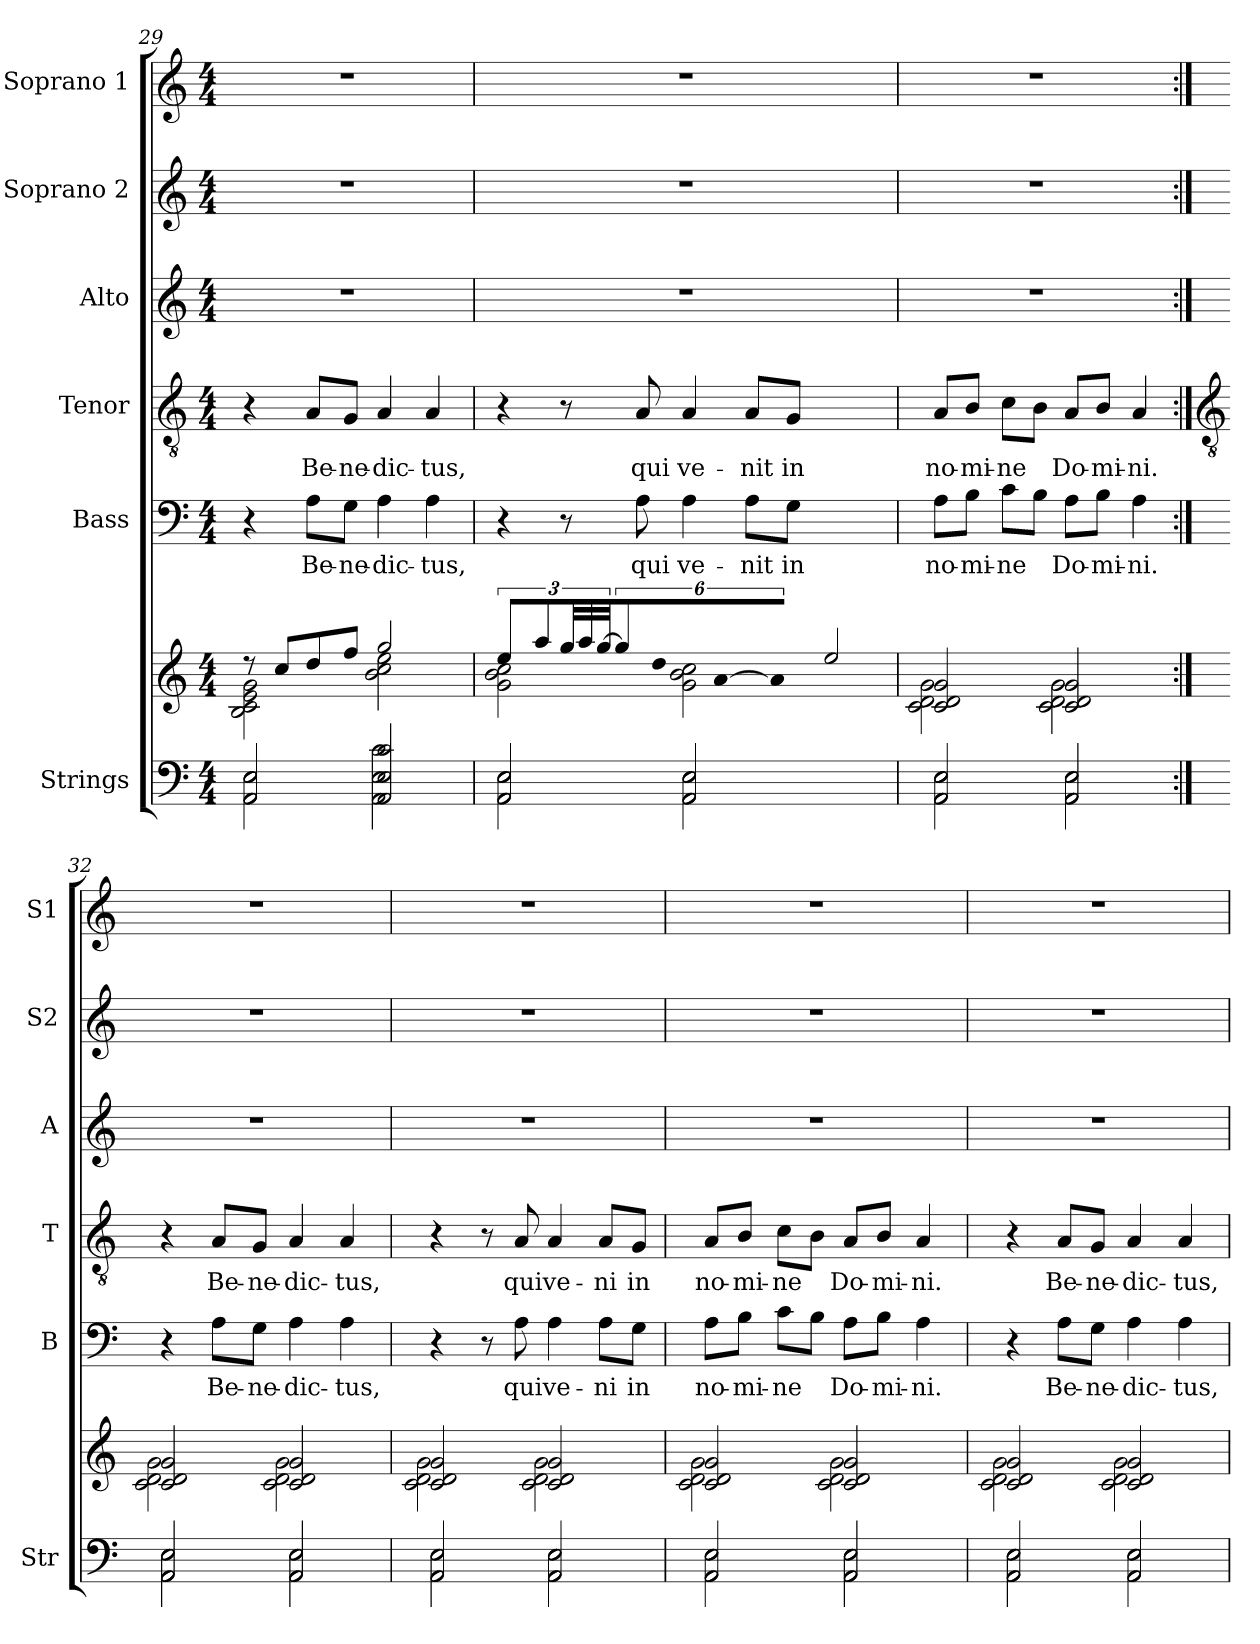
**kern	**kern	**kern	**text	**kern	**text	**kern	**kern	**kern
*part6	*part6	*part5	*part5	*part4	*part4	*part3	*part2	*part1
*staff7	*staff6	*staff5	*staff5	*staff4	*staff4	*staff3	*staff2	*staff1
*I"Strings	*	*I"Bass	*	*I"Tenor	*	*I"Alto	*I"Soprano 2	*I"Soprano 1
*I'Str	*	*I'B	*	*I'T	*	*I'A	*I'S2	*I'S1
*clefF4	*clefG2	*clefF4	*	*clefGv2	*	*clefG2	*clefG2	*clefG2
*k[]	*k[]	*k[]	*	*k[]	*	*k[]	*k[]	*k[]
*C:	*C:	*C:	*	*C:	*	*C:	*C:	*C:
*M4/4	*M4/4	*M4/4	*	*M4/4	*	*M4/4	*M4/4	*M4/4
=29	=29	=29	=29	=29	=29	=29	=29	=29
*^	*^	*	*	*	*	*	*	*
2AA/ 2E/	2AA\ 2E\	8r	2B\ 2c\ 2e\ 2g\	4r	.	4r	.	1r	1r	1r
.	.	8cc/L	.	.	.	.	.	.	.	.
!	!	!	!	!	!LO:LY:b	!	!LO:LY:b	!	!	!
.	.	8dd/	.	8AL	Be-	8AL	Be-	.	.	.
!	!	!	!	!	!LO:LY:b	!	!LO:LY:b	!	!	!
.	.	8ff/J	.	8GJ	-ne-	8GJ	-ne-	.	.	.
!	!	!	!	!	!LO:LY:b	!	!LO:LY:b	!	!	!
2AA/ 2E/ 2c/	2AA\ 2E\ 2c\	2gg/	2b\ 2cc\ 2ee\	4A	-dic-	4A	-dic-	.	.	.
!	!	!	!	!	!LO:LY:b	!	!LO:LY:b	!	!	!
.	.	.	.	4A	-tus,	4A	-tus,	.	.	.
=30	=30	=30	=30	=30	=30	=30	=30	=30	=30	=30
2AA/ 2E/	2AA\ 2E\	6ee/	2g\ 2b\ 2cc\	4r	.	4r	.	1r	1r	1r
.	.	12aa/	.	.	.	.	.	.	.	.
.	.	48gg/LLL	.	8r	.	8r	.	.	.	.
.	.	48aa/	.	.	.	.	.	.	.	.
.	.	[48gg/JJ	.	.	.	.	.	.	.	.
.	.	48%5gg/]	.	.	.	.	.	.	.	.
!	!	!	!	!	!LO:LY:b	!	!LO:LY:b	!	!	!
.	.	.	.	8A	qui	8A	qui	.	.	.
.	.	24dd/L	.	.	.	.	.	.	.	.
.	.	[48a/JJ	.	.	.	.	.	.	.	.
.	.	48a/JJ]	.	.	.	.	.	.	.	.
!	!	!	!	!	!LO:LY:b	!	!LO:LY:b	!	!	!
2AA/ 2E/	2AA\ 2E\	2ee/	2g\ 2b\ 2cc\	4A	ve-	4A	ve-	.	.	.
!	!	!	!	!	!LO:LY:b	!	!LO:LY:b	!	!	!
.	.	.	.	8AL	-nit	8AL	-nit	.	.	.
!	!	!	!	!	!LO:LY:b	!	!LO:LY:b	!	!	!
.	.	.	.	8GJ	in	8GJ	in	.	.	.
=31	=31	=31	=31	=31	=31	=31	=31	=31	=31	=31
!	!	!	!	!	!LO:LY:b	!	!LO:LY:b	!	!	!
2AA/ 2E/	2AA\ 2E\	2c/ 2d/ 2g/	2c\ 2d\ 2g\	8AL	no-	8AL	no-	1r	1r	1r
!	!	!	!	!	!LO:LY:b	!	!LO:LY:b	!	!	!
.	.	.	.	8BJ	-mi-	8BJ	-mi-	.	.	.
!	!	!	!	!	!LO:LY:b	!	!LO:LY:b	!	!	!
.	.	.	.	8cL	-ne	8cL	-ne	.	.	.
.	.	.	.	8BJ	.	8BJ	.	.	.	.
!	!	!	!	!	!LO:LY:b	!	!LO:LY:b	!	!	!
2AA/ 2E/	2AA\ 2E\	2c/ 2d/ 2g/	2c\ 2d\ 2g\	8AL	Do-	8AL	Do-	.	.	.
!	!	!	!	!	!LO:LY:b	!	!LO:LY:b	!	!	!
.	.	.	.	8BJ	-mi-	8BJ	-mi-	.	.	.
!	!	!	!	!	!LO:LY:b	!	!LO:LY:b	!	!	!
.	.	.	.	4A	-ni.	4A	-ni.	.	.	.
!!LO:LB:g=z
=32:|!	=32:|!	=32:|!	=32:|!	=32:|!	=32:|!	=32:|!	=32:|!	=32:|!	=32:|!	=32:|!
*	*	*	*	*	*	*clefGv2	*	*	*	*
2AA/ 2E/	2AA\ 2E\	2c/ 2d/ 2g/	2c\ 2d\ 2g\	4r	.	4r	.	1r	1r	1r
!	!	!	!	!	!LO:LY:b	!	!LO:LY:b	!	!	!
.	.	.	.	8AL	Be-	8AL	Be-	.	.	.
!	!	!	!	!	!LO:LY:b	!	!LO:LY:b	!	!	!
.	.	.	.	8GJ	-ne-	8GJ	-ne-	.	.	.
!	!	!	!	!	!LO:LY:b	!	!LO:LY:b	!	!	!
2AA/ 2E/	2AA\ 2E\	2c/ 2d/ 2g/	2c\ 2d\ 2g\	4A	-dic-	4A	-dic-	.	.	.
!	!	!	!	!	!LO:LY:b	!	!LO:LY:b	!	!	!
.	.	.	.	4A	-tus,	4A	-tus,	.	.	.
=33	=33	=33	=33	=33	=33	=33	=33	=33	=33	=33
2AA/ 2E/	2AA\ 2E\	2c/ 2d/ 2g/	2c\ 2d\ 2g\	4r	.	4r	.	1r	1r	1r
.	.	.	.	8r	.	8r	.	.	.	.
!	!	!	!	!	!LO:LY:b	!	!LO:LY:b	!	!	!
.	.	.	.	8A	qui	8A	qui	.	.	.
!	!	!	!	!	!LO:LY:b	!	!LO:LY:b	!	!	!
2AA/ 2E/	2AA\ 2E\	2c/ 2d/ 2g/	2c\ 2d\ 2g\	4A	ve-	4A	ve-	.	.	.
!	!	!	!	!	!LO:LY:b	!	!LO:LY:b	!	!	!
.	.	.	.	8AL	-ni	8AL	-ni	.	.	.
!	!	!	!	!	!LO:LY:b	!	!LO:LY:b	!	!	!
.	.	.	.	8GJ	in	8GJ	in	.	.	.
=34	=34	=34	=34	=34	=34	=34	=34	=34	=34	=34
!	!	!	!	!	!LO:LY:b	!	!LO:LY:b	!	!	!
2AA/ 2E/	2AA\ 2E\	2c/ 2d/ 2g/	2c\ 2d\ 2g\	8AL	no-	8AL	no-	1r	1r	1r
!	!	!	!	!	!LO:LY:b	!	!LO:LY:b	!	!	!
.	.	.	.	8BJ	-mi-	8BJ	-mi-	.	.	.
!	!	!	!	!	!LO:LY:b	!	!LO:LY:b	!	!	!
.	.	.	.	8cL	-ne	8cL	-ne	.	.	.
.	.	.	.	8BJ	.	8BJ	.	.	.	.
!	!	!	!	!	!LO:LY:b	!	!LO:LY:b	!	!	!
2AA/ 2E/	2AA\ 2E\	2c/ 2d/ 2g/	2c\ 2d\ 2g\	8AL	Do-	8AL	Do-	.	.	.
!	!	!	!	!	!LO:LY:b	!	!LO:LY:b	!	!	!
.	.	.	.	8BJ	-mi-	8BJ	-mi-	.	.	.
!	!	!	!	!	!LO:LY:b	!	!LO:LY:b	!	!	!
.	.	.	.	4A	-ni.	4A	-ni.	.	.	.
=35	=35	=35	=35	=35	=35	=35	=35	=35	=35	=35
2AA/ 2E/	2AA\ 2E\	2c/ 2d/ 2g/	2c\ 2d\ 2g\	4r	.	4r	.	1r	1r	1r
!	!	!	!	!	!LO:LY:b	!	!LO:LY:b	!	!	!
.	.	.	.	8AL	Be-	8AL	Be-	.	.	.
!	!	!	!	!	!LO:LY:b	!	!LO:LY:b	!	!	!
.	.	.	.	8GJ	-ne-	8GJ	-ne-	.	.	.
!	!	!	!	!	!LO:LY:b	!	!LO:LY:b	!	!	!
2AA/ 2E/	2AA\ 2E\	2c/ 2d/ 2g/	2c\ 2d\ 2g\	4A	-dic-	4A	-dic-	.	.	.
!	!	!	!	!	!LO:LY:b	!	!LO:LY:b	!	!	!
.	.	.	.	4A	-tus,	4A	-tus,	.	.	.
*v	*v	*	*	*	*	*	*	*	*	*
*	*v	*v	*	*	*	*	*	*	*
=	=	=	=	=	=	=	=	=
*-	*-	*-	*-	*-	*-	*-	*-	*-
